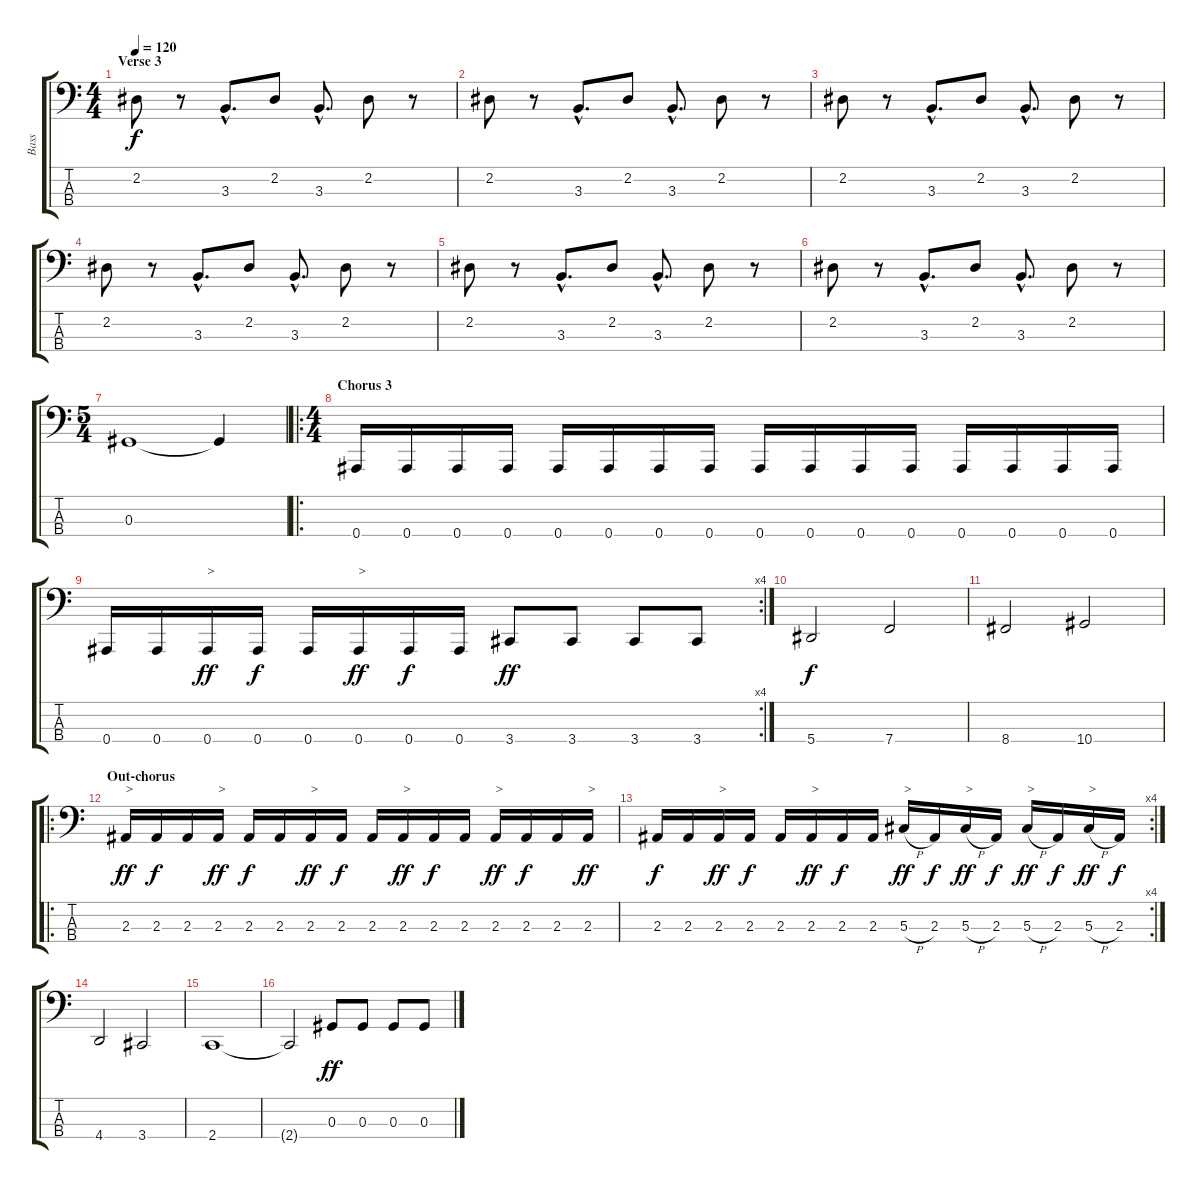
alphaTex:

\track ("Bass" "Bass") {instrument electricbassfinger}
\staff {score tabs}
\tuning (Gb2 Db2 Ab1 Bb0) {hide}
\ts (4 4)
\section ("" "Verse 3")
\tempo 120
\clef f4
\ks c
2.2.8{dy f} r.8 3.3{hac}.8{d} 2.2.8 3.3{hac}.8{d} 2.2.8 r.8 |
2.2.8 r.8 3.3{hac}.8{d} 2.2.8 3.3{hac}.8{d} 2.2.8 r.8 |
2.2.8 r.8 3.3{hac}.8{d} 2.2.8 3.3{hac}.8{d} 2.2.8 r.8 |
2.2.8 r.8 3.3{hac}.8{d} 2.2.8 3.3{hac}.8{d} 2.2.8 r.8 |
2.2.8 r.8 3.3{hac}.8{d} 2.2.8 3.3{hac}.8{d} 2.2.8 r.8 |
2.2.8 r.8 3.3{hac}.8{d} 2.2.8 3.3{hac}.8{d} 2.2.8 r.8 |
\ts (5 4)
0.3.1 0.3{t}.4 |
\ro
\ts (4 4)
\section ("" "Chorus 3")
0.4.16 0.4.16 0.4.16 0.4.16 0.4.16 0.4.16 0.4.16 0.4.16 0.4.16 0.4.16 0.4.16 0.4.16 0.4.16 0.4.16 0.4.16 0.4.16 |
\rc 4
0.4.16 0.4.16 0.4.16{txt ">" dy ff} 0.4.16{dy f} 0.4.16 0.4.16{txt ">" dy ff} 0.4.16{dy f} 0.4.16 3.4.8{dy ff} 3.4.8 3.4.8 3.4.8 |
5.4.2{dy f} 7.4.2 |
8.4.2 10.4.2 |
\ro
\section ("" "Out-chorus")
2.3.16{txt ">" dy ff} 2.3.16{dy f} 2.3.16 2.3.16{txt ">" dy ff} 2.3.16{dy f} 2.3.16 2.3.16{txt ">" dy ff} 2.3.16{dy f} 2.3.16 2.3.16{txt ">" dy ff} 2.3.16{dy f} 2.3.16 2.3.16{txt ">" dy ff} 2.3.16{dy f} 2.3.16 2.3.16{txt ">" dy ff} |
\rc 4
2.3.16{dy f} 2.3.16 2.3.16{txt ">" dy ff} 2.3.16{dy f} 2.3.16 2.3.16{txt ">" dy ff} 2.3.16{dy f} 2.3.16 5.3{h}.16{txt ">" dy ff} 2.3.16{dy f} 5.3{h}.16{txt ">" dy ff} 2.3.16{dy f} 5.3{h}.16{txt ">" dy ff} 2.3.16{dy f} 5.3{h}.16{txt ">" dy ff} 2.3.16{dy f} |
4.4.2 3.4.2 |
2.4.1 |
2.4{t}.2 0.3.8{dy ff} 0.3.8 0.3.8 0.3.8
